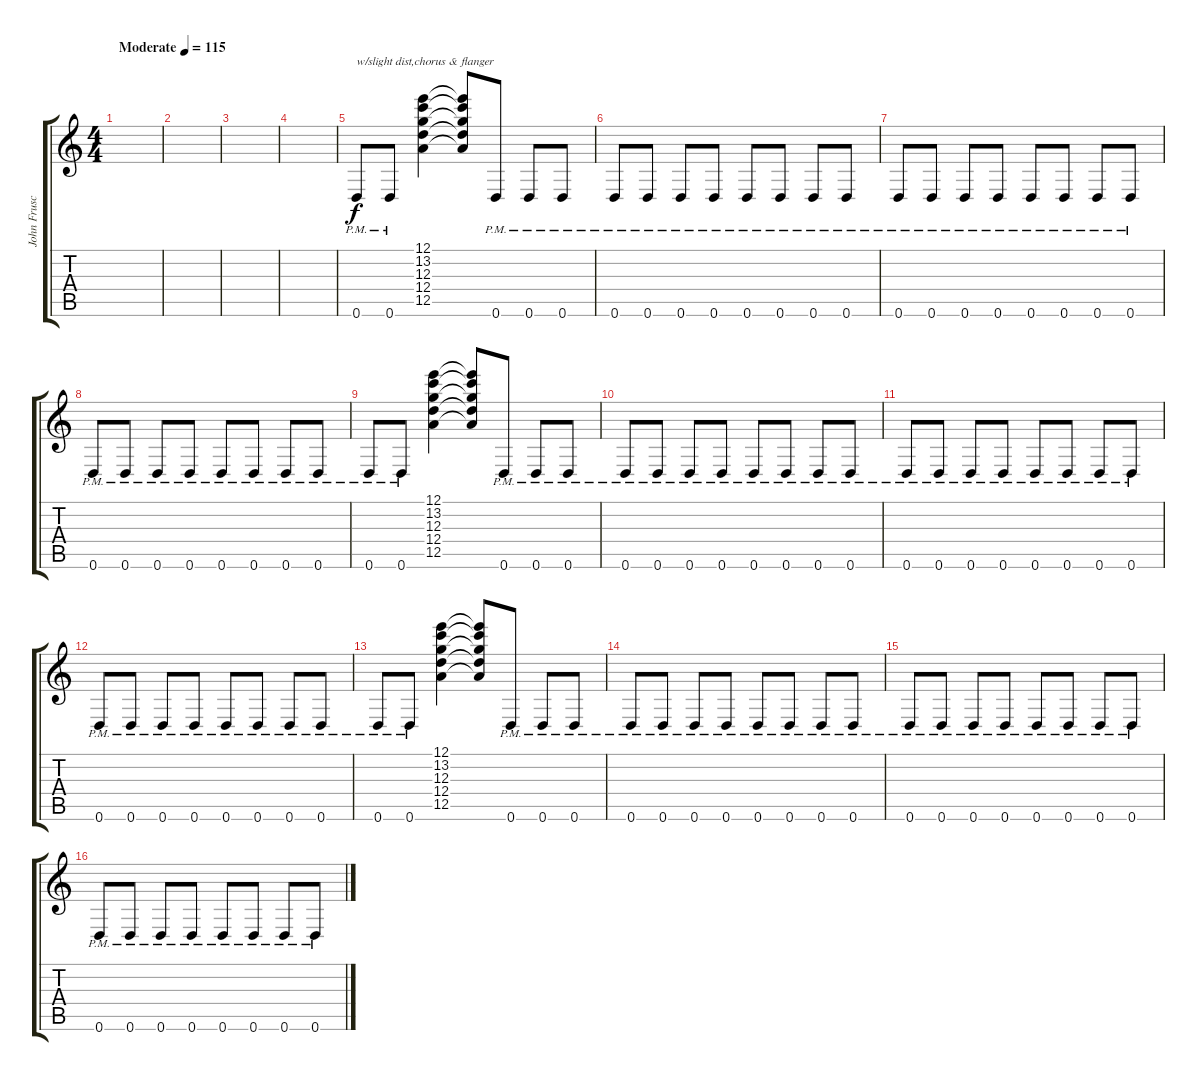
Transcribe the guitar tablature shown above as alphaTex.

\track ("John Frusciante I" "John Frusc") {instrument electricguitarjazz}
\staff {score tabs}
\tuning (E4 B3 G3 D3 A2 D2) {hide}
\ts (4 4)
\tempo (115 "Moderate")
\clef g2
\ks c
|
|
|
|
0.6{pm}.8{txt "w/slight dist,chorus & flanger"} 0.6{pm}.8 (12.1 13.2 12.3 12.4 12.5).4 (12.1{t} 13.2{t} 12.3{t} 12.4{t} 12.5{t}).8 0.6{pm}.8 0.6{pm}.8 0.6{pm}.8 |
0.6{pm}.8 0.6{pm}.8 0.6{pm}.8 0.6{pm}.8 0.6{pm}.8 0.6{pm}.8 0.6{pm}.8 0.6{pm}.8 |
0.6{pm}.8 0.6{pm}.8 0.6{pm}.8 0.6{pm}.8 0.6{pm}.8 0.6{pm}.8 0.6{pm}.8 0.6{pm}.8 |
0.6{pm}.8 0.6{pm}.8 0.6{pm}.8 0.6{pm}.8 0.6{pm}.8 0.6{pm}.8 0.6{pm}.8 0.6{pm}.8 |
0.6{pm}.8 0.6{pm}.8 (12.1 13.2 12.3 12.4 12.5).4 (12.1{t} 13.2{t} 12.3{t} 12.4{t} 12.5{t}).8 0.6{pm}.8 0.6{pm}.8 0.6{pm}.8 |
0.6{pm}.8 0.6{pm}.8 0.6{pm}.8 0.6{pm}.8 0.6{pm}.8 0.6{pm}.8 0.6{pm}.8 0.6{pm}.8 |
0.6{pm}.8 0.6{pm}.8 0.6{pm}.8 0.6{pm}.8 0.6{pm}.8 0.6{pm}.8 0.6{pm}.8 0.6{pm}.8 |
0.6{pm}.8 0.6{pm}.8 0.6{pm}.8 0.6{pm}.8 0.6{pm}.8 0.6{pm}.8 0.6{pm}.8 0.6{pm}.8 |
0.6{pm}.8 0.6{pm}.8 (12.1 13.2 12.3 12.4 12.5).4 (12.1{t} 13.2{t} 12.3{t} 12.4{t} 12.5{t}).8 0.6{pm}.8 0.6{pm}.8 0.6{pm}.8 |
0.6{pm}.8 0.6{pm}.8 0.6{pm}.8 0.6{pm}.8 0.6{pm}.8 0.6{pm}.8 0.6{pm}.8 0.6{pm}.8 |
0.6{pm}.8 0.6{pm}.8 0.6{pm}.8 0.6{pm}.8 0.6{pm}.8 0.6{pm}.8 0.6{pm}.8 0.6{pm}.8 |
0.6{pm}.8 0.6{pm}.8 0.6{pm}.8 0.6{pm}.8 0.6{pm}.8 0.6{pm}.8 0.6{pm}.8 0.6{pm}.8
